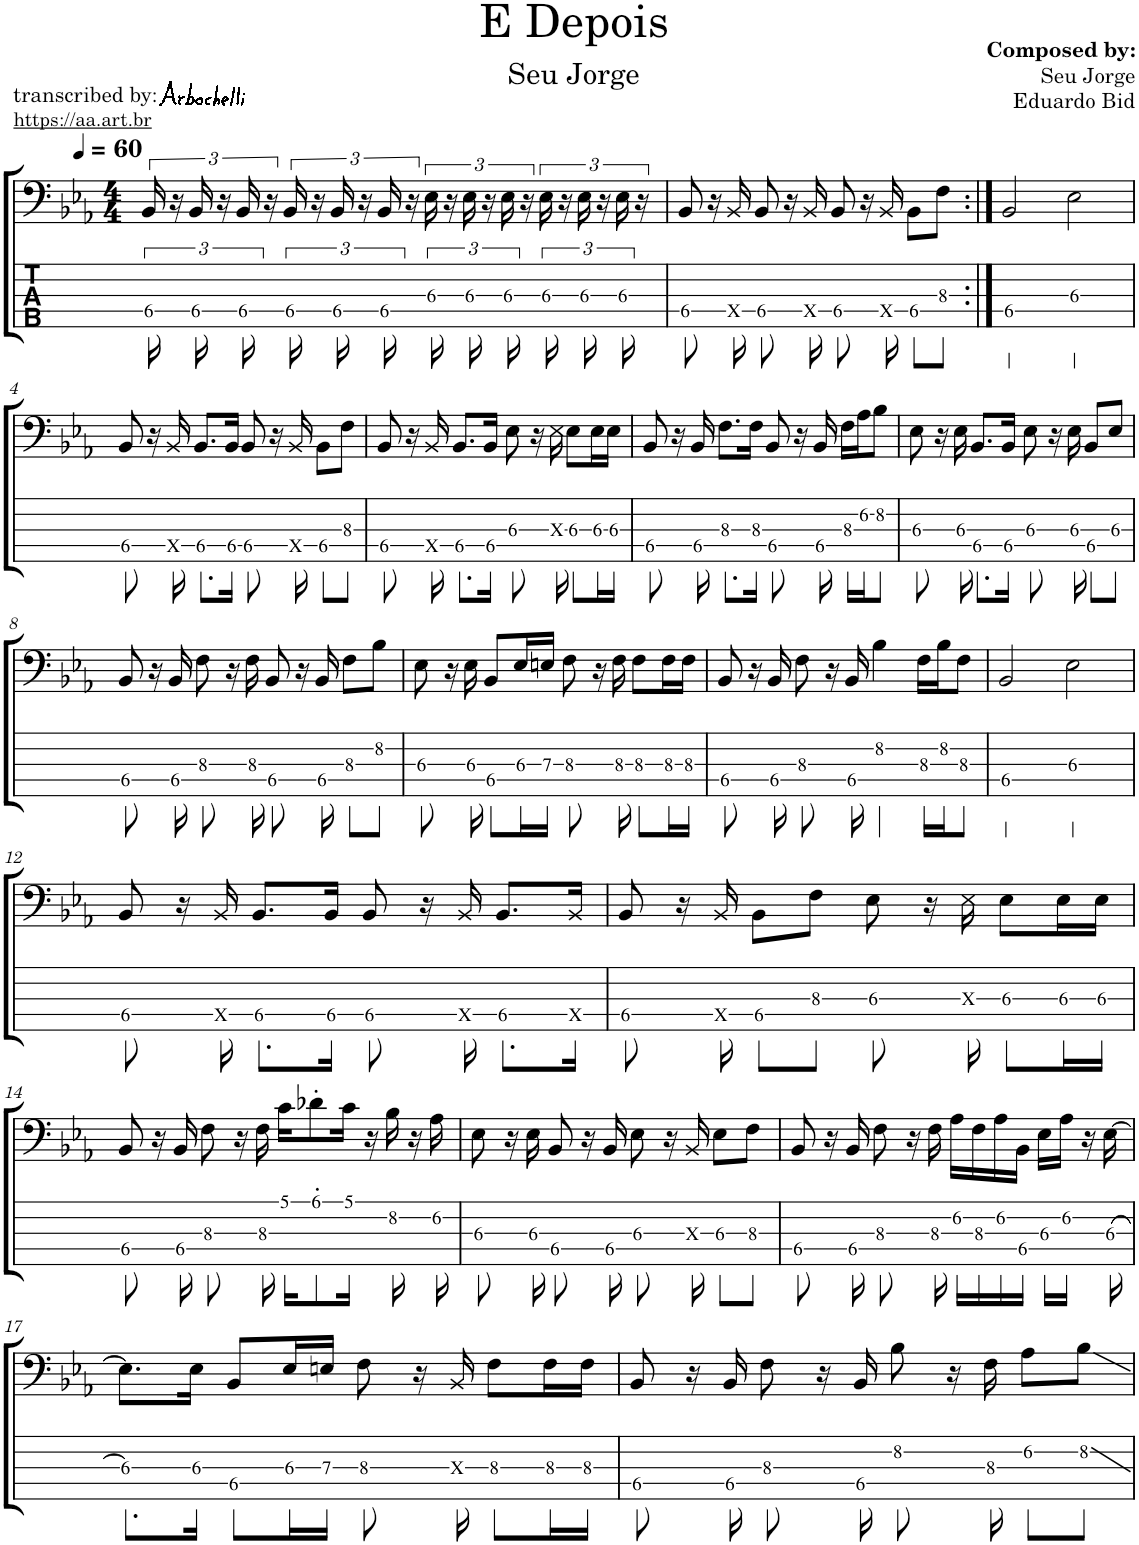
**kern	**kern
*part1	*part1
*staff2	*staff1
*I"5-str. Electric Bass	*
*I'Elec b	*
*stria5	*
*	*clefF4
*Trd7c12	*Trd7c12
*k[b-e-a-]	*k[b-e-a-]
*M4/4	*M4/4
=1	=1
24BB-\	24BB-/
24r	24r
24BB-\	24BB-/
24r	24r
24BB-\	24BB-/
24r	24r
24BB-\	24BB-/
24r	24r
24BB-\	24BB-/
24r	24r
24BB-\	24BB-/
24r	24r
24E-\	24E-\
24r	24r
24E-\	24E-\
24r	24r
24E-\	24E-\
24r	24r
24E-\	24E-\
24r	24r
24E-\	24E-\
24r	24r
24E-\	24E-\
24r	24r
=2	=2
8BB-\	8BB-/
16r	16r
16BB-'\	16BB-'/
8BB-\	8BB-/
16r	16r
16BB-'\	16BB-'/
8BB-\	8BB-/
16r	16r
16BB-'\	16BB-'/
8BB-\L	8BB-\L
8F\J	8F\J
=3:|!	=3:|!
2BB-\	2BB-/
2E-\	2E-\
!!LO:LB:g=z
=4	=4
8BB-\	8BB-/
16r	16r
16BB-'\	16BB-'/
8.BB-\L	8.BB-/L
16BB-\Jk	16BB-/Jk
8BB-\	8BB-/
16r	16r
16BB-'\	16BB-'/
8BB-\L	8BB-\L
8F\J	8F\J
=5	=5
8BB-\	8BB-/
16r	16r
16BB-'\	16BB-'/
8.BB-\L	8.BB-/L
16BB-\Jk	16BB-/Jk
8E-\	8E-\
16r	16r
16E-'\	16E-'\
8E-\L	8E-\L
16E-\L	16E-\L
16E-\JJ	16E-\JJ
=6	=6
8BB-\	8BB-/
16r	16r
16BB-\	16BB-/
8.F\L	8.F\L
16F\Jk	16F\Jk
8BB-\	8BB-/
16r	16r
16BB-\	16BB-/
16F\LL	16F\LL
16A-\J	16A-\J
8B-\J	8B-\J
=7	=7
8E-\	8E-\
16r	16r
16E-\	16E-\
8.BB-\L	8.BB-/L
16BB-\Jk	16BB-/Jk
8E-\	8E-\
16r	16r
16E-\	16E-\
8BB-\L	8BB-/L
8E-\J	8E-/J
!!LO:LB:g=z
=8	=8
8BB-\	8BB-/
16r	16r
16BB-\	16BB-/
8F\	8F\
16r	16r
16F\	16F\
8BB-\	8BB-/
16r	16r
16BB-\	16BB-/
8F\L	8F\L
8B-\J	8B-\J
=9	=9
8E-\	8E-\
16r	16r
16E-\	16E-\
8BB-\L	8BB-/L
16E-\L	16E-/L
16En\JJ	16En/JJ
8F\	8F\
16r	16r
16F\	16F\
8F\L	8F\L
16F\L	16F\L
16F\JJ	16F\JJ
=10	=10
8BB-\	8BB-/
16r	16r
16BB-\	16BB-/
8F\	8F\
16r	16r
16BB-\	16BB-/
4B-\	4B-\
16F\LL	16F\LL
16B-\J	16B-\J
8F\J	8F\J
=11	=11
2BB-\	2BB-/
2E-\	2E-\
!!LO:LB:g=z
=12	=12
8BB-\	8BB-/
16r	16r
16BB-'\	16BB-'/
8.BB-\L	8.BB-/L
16BB-\Jk	16BB-/Jk
8BB-\	8BB-/
16r	16r
16BB-'\	16BB-'/
8.BB-\L	8.BB-/L
16BB-\Jk	16BB-/Jk
=13	=13
8BB-\	8BB-/
16r	16r
16BB-'\	16BB-'/
8BB-\L	8BB-\L
8F\J	8F\J
8E-\	8E-\
16r	16r
16E-'\	16E-'\
8E-\L	8E-\L
16E-\L	16E-\L
16E-\JJ	16E-\JJ
!!LO:LB:g=z
=14	=14
8BB-\	8BB-/
16r	16r
16BB-\	16BB-/
8F\	8F\
16r	16r
16F\	16F\
16c\KL	16c\KL
8d-'\	8d-X'\
16c\Jk	16c\Jk
16r	16r
16B-\	16B-\
16r	16r
16A-\	16A-\
=15	=15
8E-\	8E-\
16r	16r
16E-\	16E-\
8BB-\	8BB-/
16r	16r
16BB-\	16BB-/
8E-\	8E-\
16r	16r
16BB-'\	16BB-'/
8E-\L	8E-\L
8F\J	8F\J
=16	=16
8BB-\	8BB-/
16r	16r
16BB-\	16BB-/
8F\	8F\
16r	16r
16F\	16F\
16A-\LL	16A-\LL
16F\	16F\
16A-\	16A-\
16BB-\JJ	16BB-\JJ
16E-\LL	16E-\LL
16A-\JJ	16A-\JJ
16r	16r
[16E-\	[16E-\
!!LO:LB:g=z
=17	=17
8.E-\L]	8.E-\L]
16E-\Jk	16E-\Jk
8BB-\L	8BB-/L
16E-\L	16E-/L
16En\JJ	16En/JJ
8F\	8F\
16r	16r
16BB-'\	16BB-'/
8F\L	8F\L
16F\L	16F\L
16F\JJ	16F\JJ
=18	=18
8BB-\	8BB-/
16r	16r
16BB-\	16BB-/
8F\	8F\
16r	16r
16BB-\	16BB-/
8B-\	8B-\
16r	16r
16F\	16F\
8A-\L	8A-\L
8B-\J	8B-\J
=	=
*-	*-
